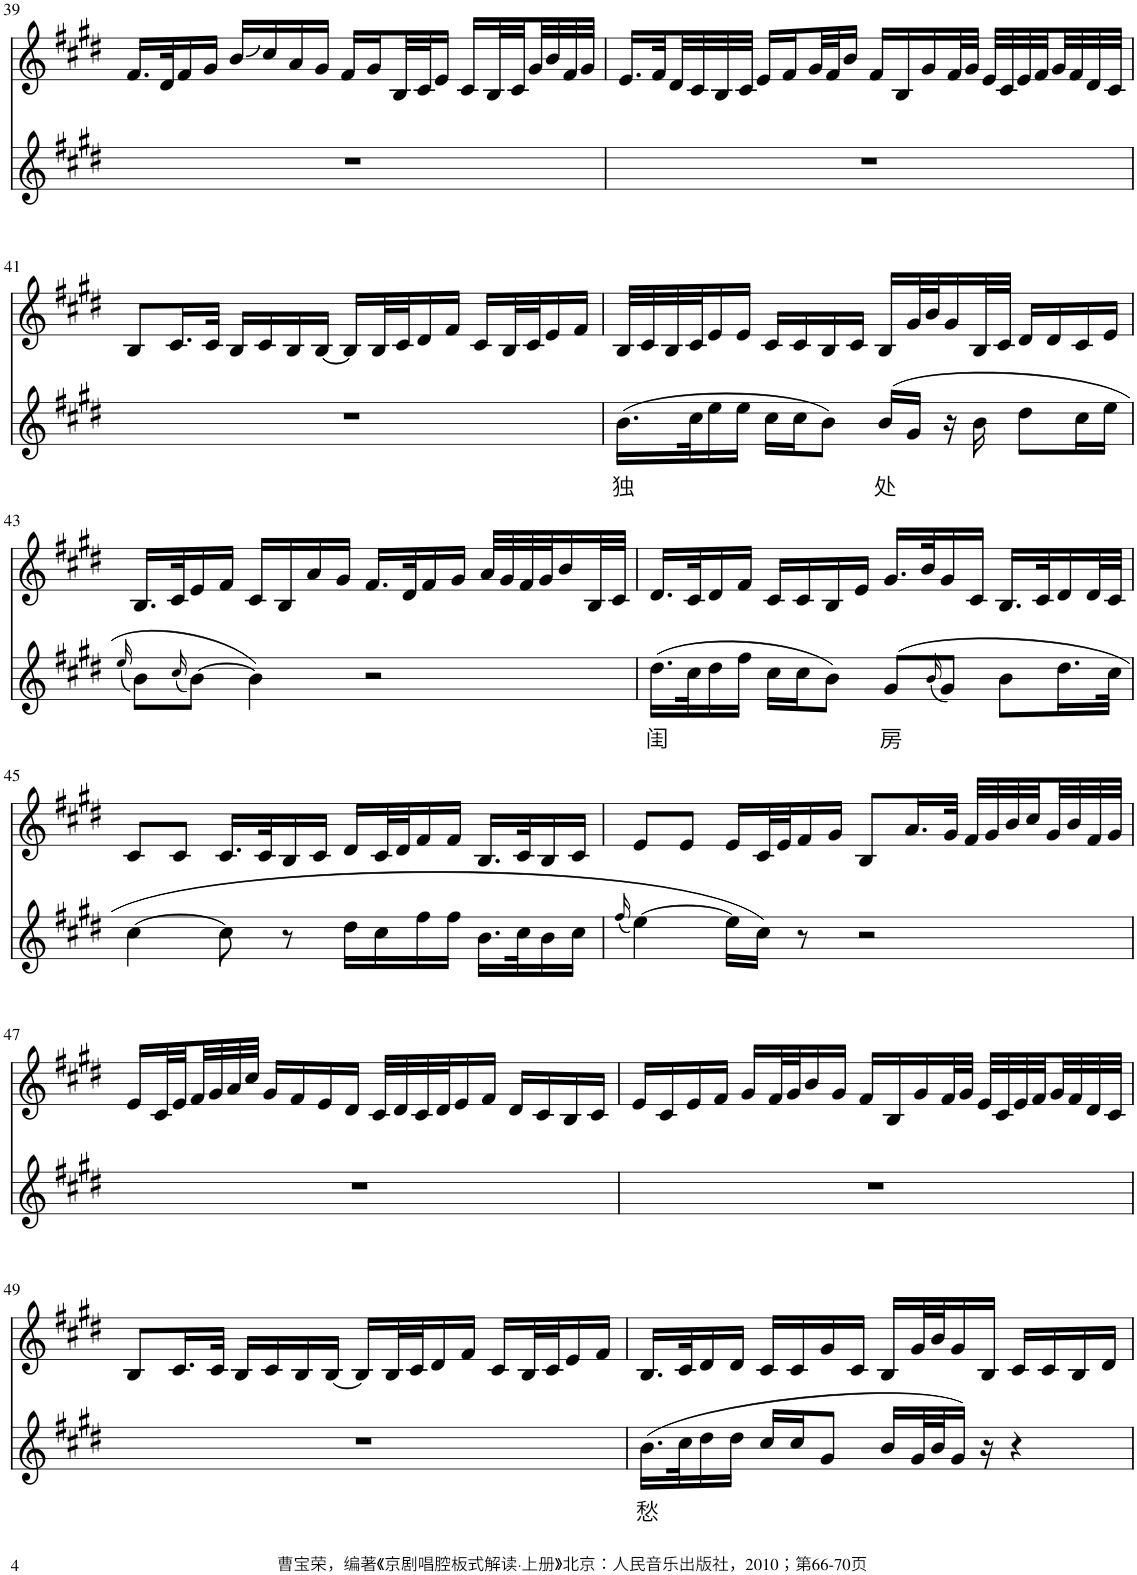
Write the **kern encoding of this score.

**kern	**text	**kern
*part2	*part2	*part1
*staff2	*staff2	*staff1
*I"Piano	*	*I"Piano
*I'Pno	*	*I'Pno
!!LO:PB:g=z
*clefG2	*	*clefG2
*k[f#c#g#d#]	*	*k[f#c#g#d#]
*M4/4	*	*M4/4
=39	=39	=39
1r	.	16.f#/LL
.	.	32d#/K
.	.	16f#/
.	.	16g#/JJ
.	.	16b/LL
.	.	16cc#/
.	.	16a/
.	.	16g#/JJ
.	.	16f#/LL
.	.	16g#/
.	.	32B/L
.	.	32c#/J
.	.	16e/JJ
.	.	16c#/LL
.	.	32B/L
.	.	32c#/
.	.	32g#/
.	.	32b/
.	.	32f#/
.	.	32g#/JJJ
=40	=40	=40
1r	.	16.e/LL
.	.	32f#/L
.	.	32d#/
.	.	32c#/
.	.	32B/
.	.	32c#/JJJ
.	.	16e/LL
.	.	16f#/
.	.	32g#/L
.	.	32f#/J
.	.	16b/JJ
.	.	16f#/LL
.	.	16B/
.	.	16g#/
.	.	32f#/L
.	.	32g#/JJJ
.	.	32e/LLL
.	.	32c#/
.	.	32e/
.	.	32f#/
.	.	32g#/
.	.	32f#/
.	.	32d#/
.	.	32c#/JJJ
!!LO:LB:g=z
=41	=41	=41
1r	.	8B/L
.	.	16.c#/L
.	.	32c#/JJk
.	.	16B/LL
.	.	16c#/
.	.	16B/
.	.	[16B/JJ
.	.	16B/LL]
.	.	32B/L
.	.	32c#/J
.	.	16d#/
.	.	16f#/JJ
.	.	16c#/LL
.	.	32B/L
.	.	32c#/J
.	.	16e/
.	.	16f#/JJ
=42	=42	=42
!	!LO:LY:b	!
(16.b\LL	独	32B/LLL
.	.	32c#/
.	.	32B/
32cc#\K	.	32c#/J
16ee\	.	16e/
16ee\JJ	.	16e/JJ
16cc#\LL	.	16c#/LL
16cc#\J	.	16c#/
8b\J)	.	16B/
.	.	16c#/JJ
!	!LO:LY:b	!
(16b/LL	处	16B/LL
16g#/JJ	.	32g#/L
.	.	32b/J
16r	.	16g#/
16b\	.	32B/L
.	.	32c#/JJJ
8dd#\L	.	16d#/LL
.	.	16d#/
16cc#\L	.	16c#/
16ee\JJ	.	16e/JJ
!!LO:LB:g=z
=43	=43	=43
(16qee/	.	.
8b\L)	.	16.B/LL
.	.	32c#/K
(16qcc#/	.	.
[8b\J)	.	16e/
.	.	16f#/JJ
4b\])	.	16c#/LL
.	.	16B/
.	.	16a/
.	.	16g#/JJ
2r	.	16.f#/LL
.	.	32d#/K
.	.	16f#/
.	.	16g#/JJ
.	.	32a/LLL
.	.	32g#/
.	.	32f#/
.	.	32g#/J
.	.	16b/
.	.	32B/L
.	.	32c#/JJJ
=44	=44	=44
!	!LO:LY:b	!
(16.dd#\LL	闺	16.d#/LL
32cc#\K	.	32c#/K
16dd#\	.	16d#/
16ff#\JJ	.	16f#/JJ
16cc#\LL	.	16c#/LL
16cc#\J	.	16c#/
8b\J)	.	16B/
.	.	16e/JJ
!	!LO:LY:b	!
(8g#/L	房	16.g#/LL
.	.	32b/K
(16qb/	.	.
8g#/J)	.	16g#/
.	.	16c#/JJ
8b\L	.	16.B/LL
.	.	32c#/K
16.dd#\L	.	16d#/
.	.	32d#/L
32cc#\JJk	.	32c#/JJJ
!!LO:LB:g=z
=45	=45	=45
[4cc#\	.	8c#/L
.	.	8c#/J
8cc#\]	.	16.c#/LL
.	.	32c#/K
8r	.	16B/
.	.	16c#/JJ
16dd#\LL	.	16d#/LL
16cc#\	.	32c#/L
.	.	32d#/J
16ff#\	.	16f#/
16ff#\JJ	.	16f#/JJ
16.b\LL	.	16.B/LL
32cc#\K	.	32c#/K
16b\	.	16B/
16cc#\JJ	.	16c#/JJ
=46	=46	=46
(16qff#/	.	.
[4ee\)	.	8e/L
.	.	8e/J
16ee\LL]	.	16e/LL
16cc#\JJ)	.	32c#/L
.	.	32e/J
8r	.	16f#/
.	.	16g#/JJ
2r	.	8B/L
.	.	16.a/L
.	.	32g#/JJk
.	.	32f#/LLL
.	.	32g#/
.	.	32b/
.	.	32cc#/
.	.	32g#/
.	.	32b/
.	.	32f#/
.	.	32g#/JJJ
!!LO:LB:g=z
=47	=47	=47
1r	.	16e/LL
.	.	32c#/L
.	.	32e/
.	.	32f#/
.	.	32g#/
.	.	32a/
.	.	32cc#/JJJ
.	.	16g#/LL
.	.	16f#/
.	.	16e/
.	.	16d#/JJ
.	.	32c#/LLL
.	.	32d#/
.	.	32c#/
.	.	32d#/J
.	.	16e/
.	.	16f#/JJ
.	.	16d#/LL
.	.	16c#/
.	.	16B/
.	.	16c#/JJ
=48	=48	=48
1r	.	16e/LL
.	.	16c#/
.	.	16e/
.	.	16f#/JJ
.	.	16g#/LL
.	.	32f#/L
.	.	32g#/J
.	.	16b/
.	.	16g#/JJ
.	.	16f#/LL
.	.	16B/
.	.	16g#/
.	.	32f#/L
.	.	32g#/JJJ
.	.	32e/LLL
.	.	32c#/
.	.	32e/
.	.	32f#/
.	.	32g#/
.	.	32f#/
.	.	32d#/
.	.	32c#/JJJ
!!LO:LB:g=z
=49	=49	=49
1r	.	8B/L
.	.	16.c#/L
.	.	32c#/JJk
.	.	16B/LL
.	.	16c#/
.	.	16B/
.	.	[16B/JJ
.	.	16B/LL]
.	.	32B/L
.	.	32c#/J
.	.	16d#/
.	.	16f#/JJ
.	.	16c#/LL
.	.	32B/L
.	.	32c#/J
.	.	16e/
.	.	16f#/JJ
=50	=50	=50
!	!LO:LY:b	!
(16.b\LL	愁	16.B/LL
32cc#\K	.	32c#/K
16dd#\	.	16d#/
16dd#\JJ	.	16d#/JJ
16cc#/LL	.	16c#/LL
16cc#/J	.	16c#/
8g#/J	.	16g#/
.	.	16c#/JJ
16b/LL	.	16B/LL
32g#/L	.	32g#/L
32b/J	.	32b/J
16g#/JJ)	.	16g#/
16r	.	16B/JJ
4r	.	16c#/LL
.	.	16c#/
.	.	16B/
.	.	16d#/JJ
=	=	=
*-	*-	*-
